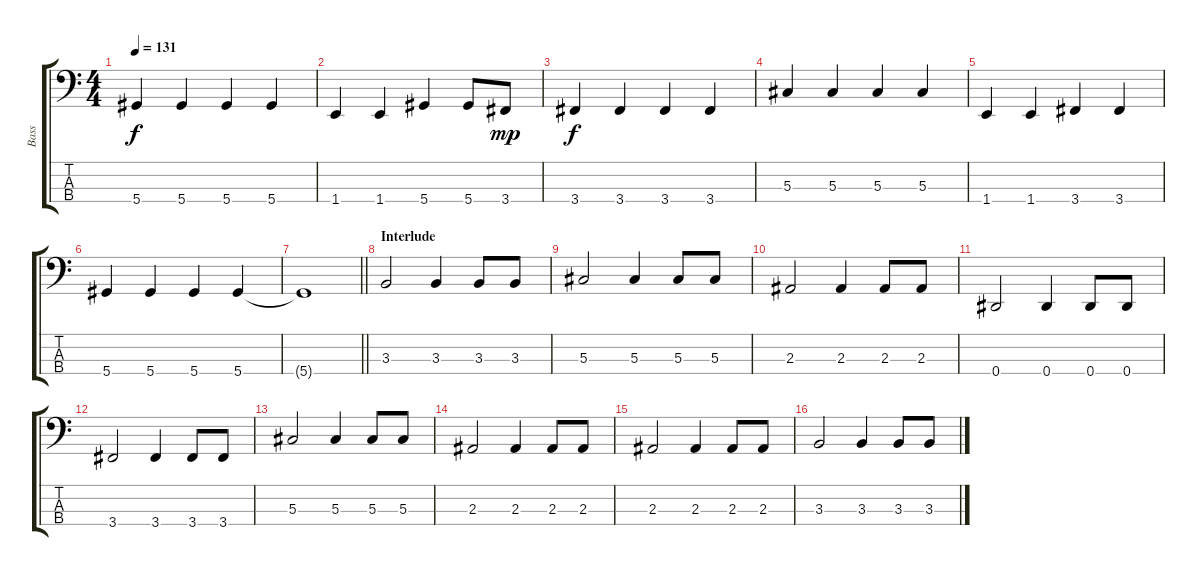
\track ("Bass" "Bass") {instrument electricbassfinger}
\staff {score tabs}
\tuning (Gb2 Db2 Ab1 Eb1) {hide}
\ts (4 4)
\tempo 131
\clef f4
\ks c
5.4.4{dy f} 5.4.4 5.4.4 5.4.4 |
1.4.4 1.4.4 5.4.4 5.4.8 3.4.8{dy mp} |
3.4.4{dy f} 3.4.4 3.4.4 3.4.4 |
5.3.4 5.3.4 5.3.4 5.3.4 |
1.4.4 1.4.4 3.4.4 3.4.4 |
5.4.4 5.4.4 5.4.4 5.4.4 |
\barLineRight lightlight
5.4{t}.1 |
\section ("" "Interlude")
3.3.2 3.3.4 3.3.8 3.3.8 |
5.3.2 5.3.4 5.3.8 5.3.8 |
2.3.2 2.3.4 2.3.8 2.3.8 |
0.4.2 0.4.4 0.4.8 0.4.8 |
3.4.2 3.4.4 3.4.8 3.4.8 |
5.3.2 5.3.4 5.3.8 5.3.8 |
2.3.2 2.3.4 2.3.8 2.3.8 |
2.3.2 2.3.4 2.3.8 2.3.8 |
3.3.2 3.3.4 3.3.8 3.3.8
